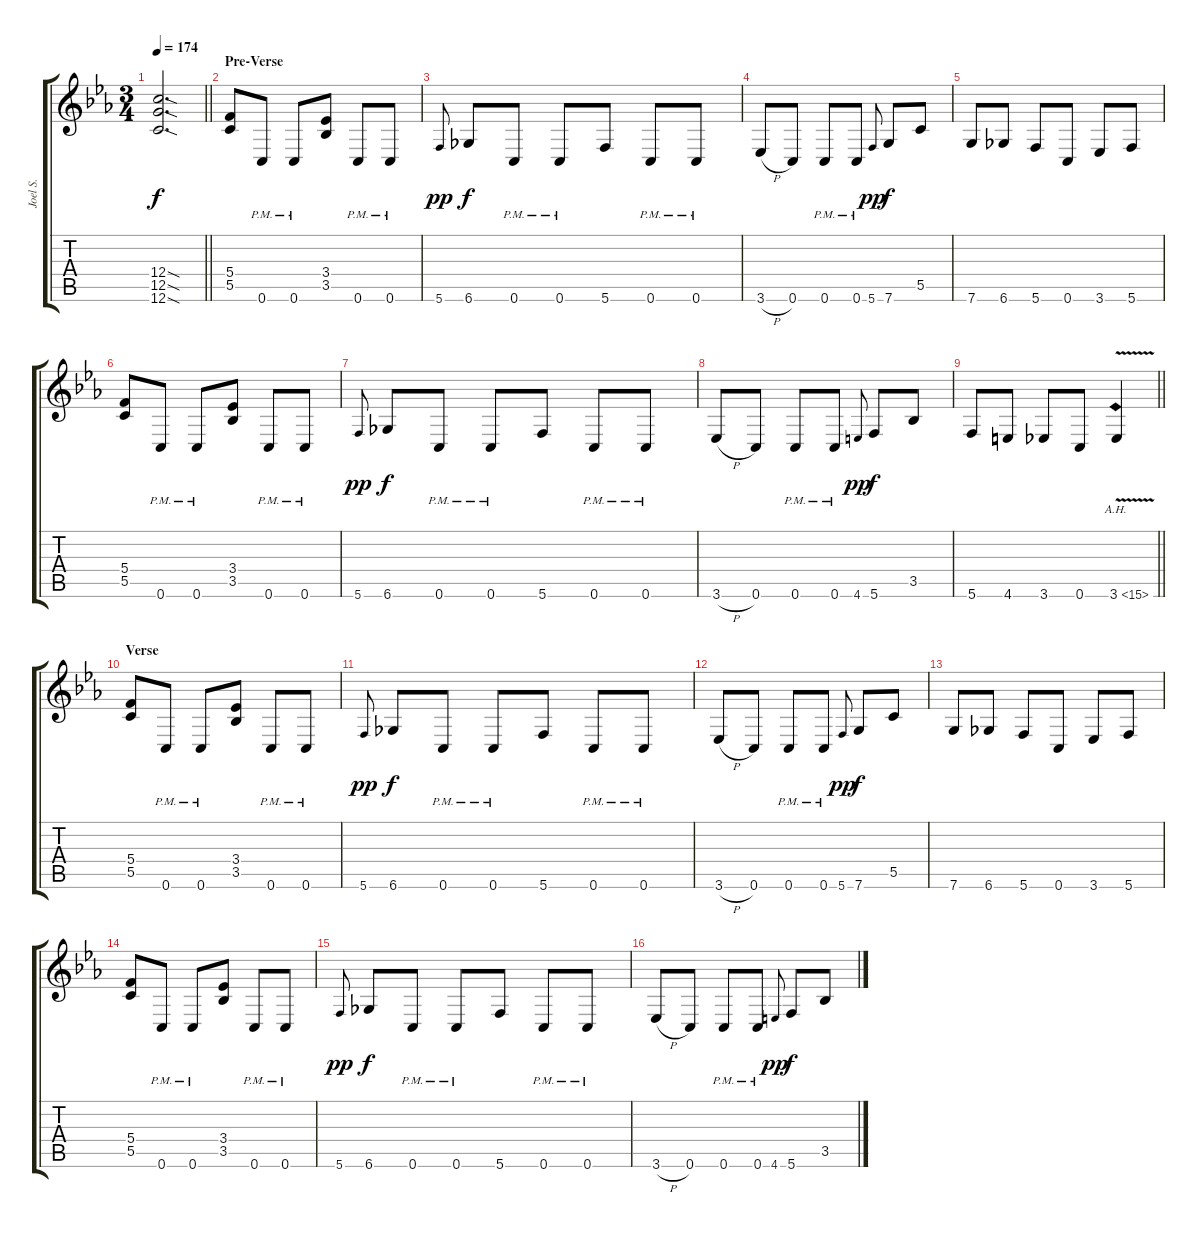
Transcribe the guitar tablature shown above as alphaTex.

\track ("Joel S." "Joel S.") {instrument distortionguitar}
\staff {score tabs}
\tuning (D4 A3 F3 C3 G2 C2) {hide}
\ts (3 4)
\tempo 174
\clef g2
\barLineRight lightlight
\ks cminor
(12.4{sod} 12.5{sod} 12.6{sod}).2{d dy f} |
\section ("" "Pre-Verse")
(5.4 5.5).8{balance 4} 0.6{pm}.8 0.6{pm}.8 (3.4 3.5).8 0.6{pm}.8 0.6{pm}.8 |
5.6.8{gr onbeat dy pp} 6.6.8{dy f} 0.6{pm}.8 0.6{pm}.8 5.6.8 0.6{pm}.8 0.6{pm}.8 |
3.6{h}.8 0.6.8 0.6{pm}.8 0.6{pm}.8 5.6.8{gr onbeat dy pp} 7.6.8{dy f} 5.5.8 |
7.6.8 6.6.8 5.6.8 0.6.8 3.6.8 5.6.8 |
(5.4 5.5).8 0.6{pm}.8 0.6{pm}.8 (3.4 3.5).8 0.6{pm}.8 0.6{pm}.8 |
5.6.8{gr onbeat dy pp} 6.6.8{dy f} 0.6{pm}.8 0.6{pm}.8 5.6.8 0.6{pm}.8 0.6{pm}.8 |
3.6{h}.8 0.6.8 0.6{pm}.8 0.6{pm}.8 4.6.8{gr onbeat dy pp} 5.6.8{dy f} 3.5.8 |
\barLineRight lightlight
5.6.8 4.6.8 3.6.8 0.6.8 3.6{ah 12 v}.4 |
\section ("" "Verse")
(5.4 5.5).8 0.6{pm}.8 0.6{pm}.8 (3.4 3.5).8 0.6{pm}.8 0.6{pm}.8 |
5.6.8{gr onbeat dy pp} 6.6.8{dy f} 0.6{pm}.8 0.6{pm}.8 5.6.8 0.6{pm}.8 0.6{pm}.8 |
3.6{h}.8 0.6.8 0.6{pm}.8 0.6{pm}.8 5.6.8{gr onbeat dy pp} 7.6.8{dy f} 5.5.8 |
7.6.8 6.6.8 5.6.8 0.6.8 3.6.8 5.6.8 |
(5.4 5.5).8 0.6{pm}.8 0.6{pm}.8 (3.4 3.5).8 0.6{pm}.8 0.6{pm}.8 |
5.6.8{gr onbeat dy pp} 6.6.8{dy f} 0.6{pm}.8 0.6{pm}.8 5.6.8 0.6{pm}.8 0.6{pm}.8 |
3.6{h}.8 0.6.8 0.6{pm}.8 0.6{pm}.8 4.6.8{gr onbeat dy pp} 5.6.8{dy f} 3.5.8
